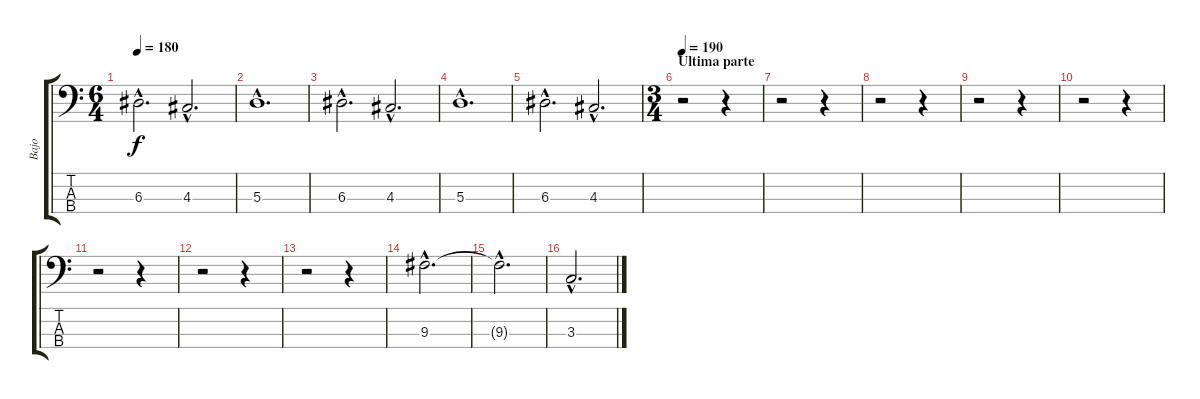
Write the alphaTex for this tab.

\track ("Bajo" "Bajo") {instrument electricbassfinger}
\staff {score tabs}
\tuning (G2 D2 A1 E1) {hide}
\ts (6 4)
\tempo 180
\clef f4
\ks c
6.3{hac}.2{d dy f} 4.3{hac}.2{d} |
5.3{hac}.1{d} |
6.3{hac}.2{d} 4.3{hac}.2{d} |
5.3{hac}.1{d} |
6.3{hac}.2{d} 4.3{hac}.2{d} |
\ts (3 4)
\section ("" "Ultima parte")
\tempo 190
r.2 r.4 |
r.2 r.4 |
r.2 r.4 |
r.2 r.4 |
r.2 r.4 |
r.2 r.4 |
r.2 r.4 |
r.2 r.4 |
9.3{hac}.2{d} |
9.3{hac t}.2{d} |
3.3{hac}.2{d}
